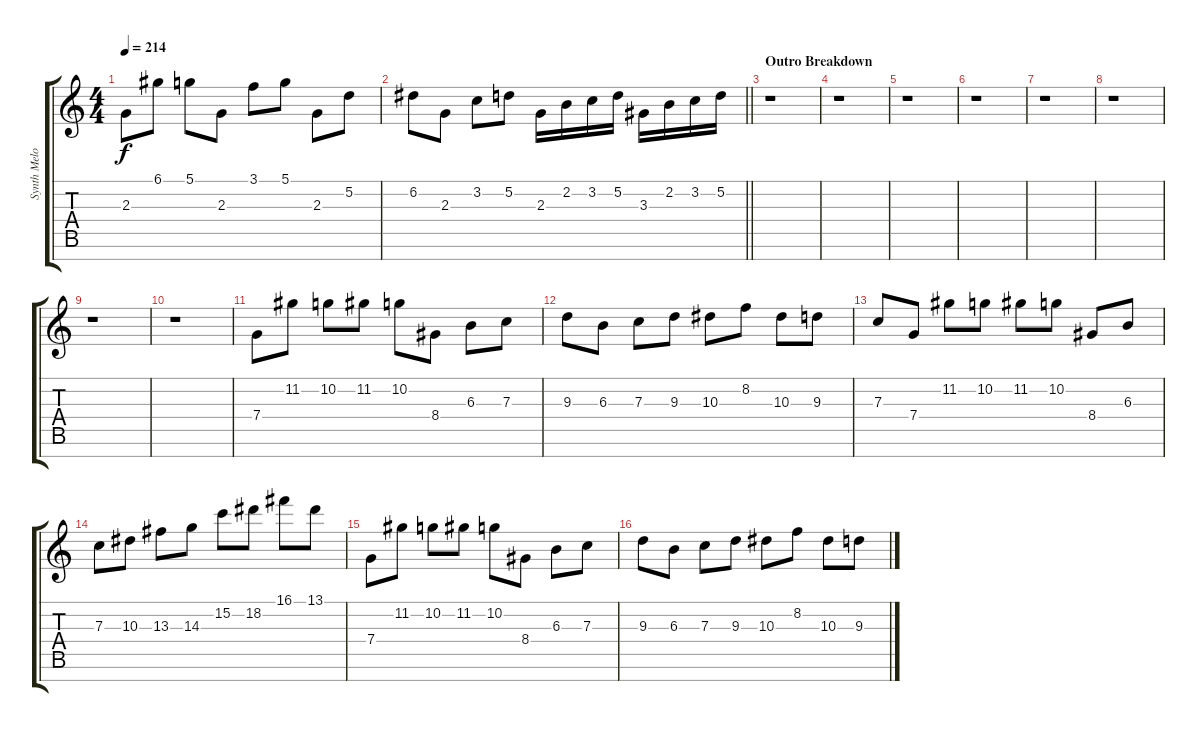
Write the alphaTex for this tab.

\track ("Synth Melody " "Synth Melo") {instrument fx1rain}
\staff {score tabs}
\tuning (D5 A4 F4 C4 G3 D3 G2) {hide}
\ts (4 4)
\tempo 214
\clef g2
\ks c
2.3.8{dy f} 6.1.8 5.1.8 2.3.8 3.1.8 5.1.8 2.3.8 5.2.8 |
\barLineRight lightlight
6.2.8 2.3.8 3.2.8 5.2.8 2.3.16 2.2.16 3.2.16 5.2.16 3.3.16 2.2.16 3.2.16 5.2.16 |
\section ("" "Outro Breakdown")
r.1 |
r.1 |
r.1 |
r.1 |
r.1 |
r.1 |
r.1 |
r.1 |
7.4.8 11.2.8 10.2.8 11.2.8 10.2.8 8.4.8 6.3.8 7.3.8 |
9.3.8 6.3.8 7.3.8 9.3.8 10.3.8 8.2.8 10.3.8 9.3.8 |
7.3.8 7.4.8 11.2.8 10.2.8 11.2.8 10.2.8 8.4.8 6.3.8 |
7.3.8 10.3.8 13.3.8 14.3.8 15.2.8 18.2.8 16.1.8 13.1.8 |
7.4.8 11.2.8 10.2.8 11.2.8 10.2.8 8.4.8 6.3.8 7.3.8 |
9.3.8 6.3.8 7.3.8 9.3.8 10.3.8 8.2.8 10.3.8 9.3.8
